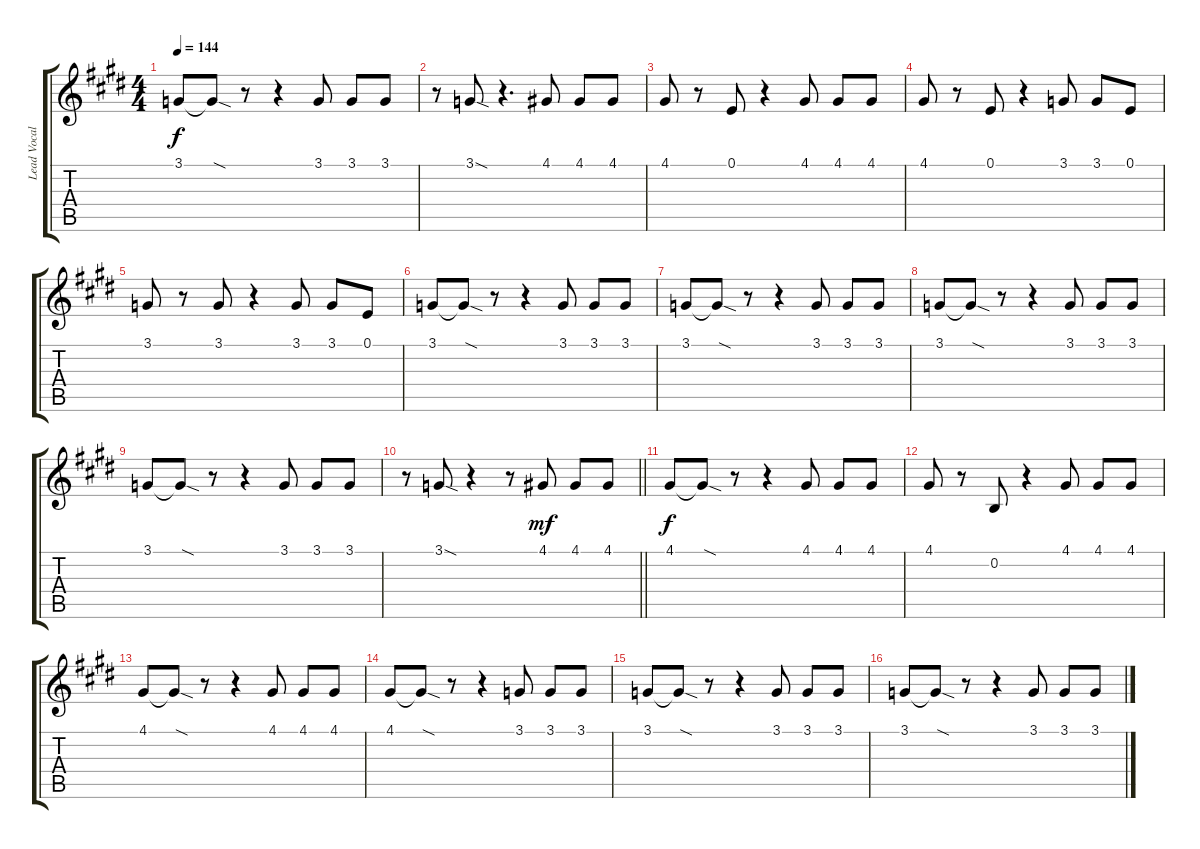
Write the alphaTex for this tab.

\track ("Lead Vocals" "Lead Vocal") {instrument lead3calliope}
\staff {score tabs}
\tuning (E4 B3 G3 D3 A2 E2) {hide}
\ts (4 4)
\tempo 144
\clef g2
\ks e
3.1.8{dy f} 3.1{sod t}.8 r.8 r.4 3.1.8 3.1.8 3.1.8 |
r.8 3.1{sod}.8 r.4{d} 4.1.8 4.1.8 4.1.8 |
4.1.8 r.8 0.1.8 r.4 4.1.8 4.1.8 4.1.8 |
4.1.8 r.8 0.1.8 r.4 3.1.8 3.1.8 0.1.8 |
3.1.8 r.8 3.1.8 r.4 3.1.8 3.1.8 0.1.8 |
3.1.8 3.1{sod t}.8 r.8 r.4 3.1.8 3.1.8 3.1.8 |
3.1.8 3.1{sod t}.8 r.8 r.4 3.1.8 3.1.8 3.1.8 |
3.1.8 3.1{sod t}.8 r.8 r.4 3.1.8 3.1.8 3.1.8 |
3.1.8 3.1{sod t}.8 r.8 r.4 3.1.8 3.1.8 3.1.8 |
\barLineRight lightlight
r.8 3.1{sod}.8 r.4 r.8 4.1.8{dy mf} 4.1.8 4.1.8 |
4.1.8{dy f} 4.1{sod t}.8 r.8 r.4 4.1.8 4.1.8 4.1.8 |
4.1.8 r.8 0.2.8 r.4 4.1.8 4.1.8 4.1.8 |
4.1.8 4.1{sod t}.8 r.8 r.4 4.1.8 4.1.8 4.1.8 |
4.1.8 4.1{sod t}.8 r.8 r.4 3.1.8 3.1.8 3.1.8 |
3.1.8 3.1{sod t}.8 r.8 r.4 3.1.8 3.1.8 3.1.8 |
3.1.8 3.1{sod t}.8 r.8 r.4 3.1.8 3.1.8 3.1.8
